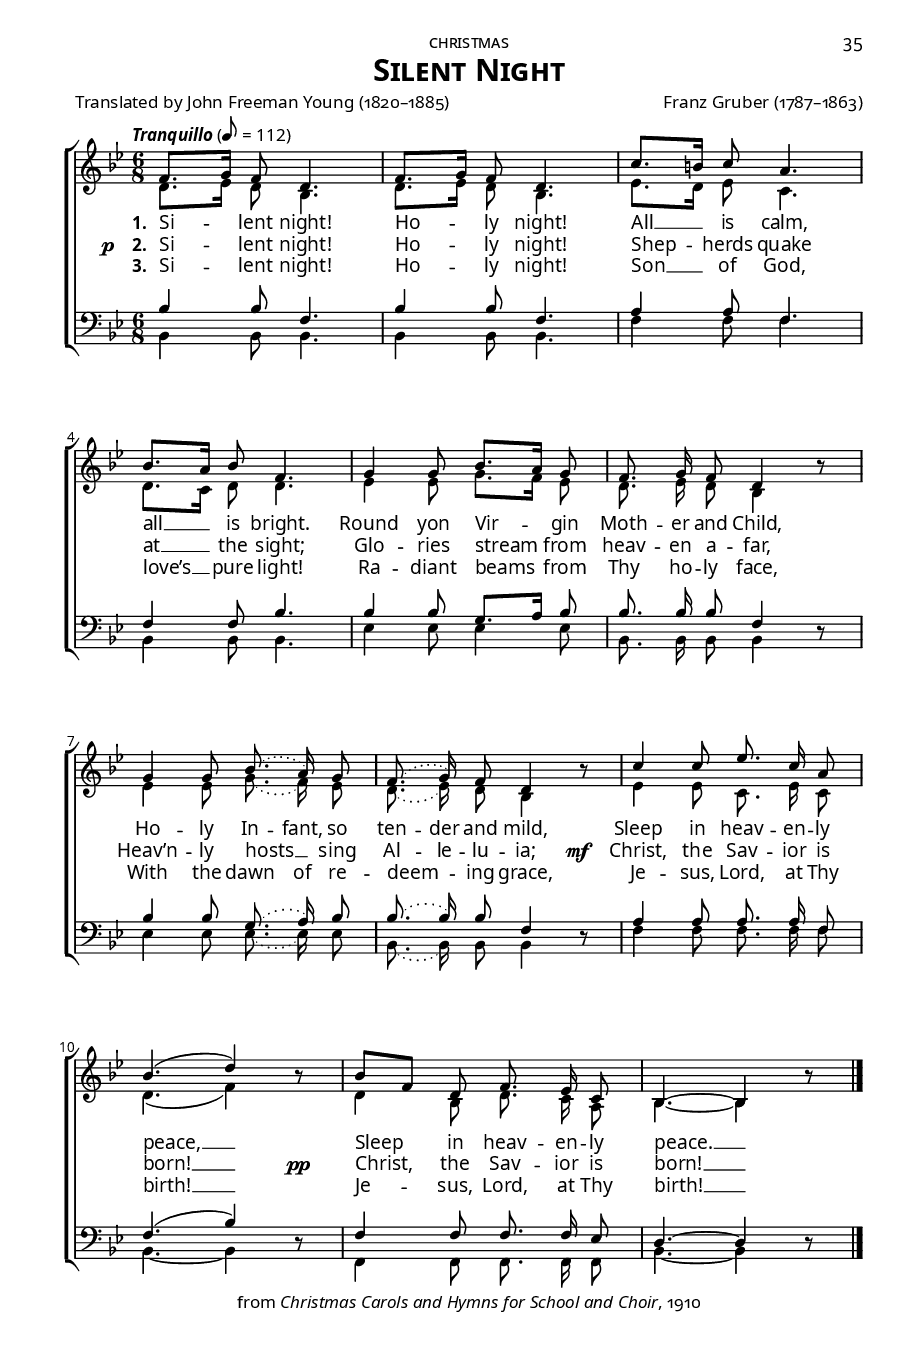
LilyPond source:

\version "2.14.2"
\include "util.ly"
\header {
  title = \markup{\override #'(font-name . "Garamond Premier Pro Semibold"){ \abs-fontsize #15 \smallCapsOldStyle"Silent Night"}}
  poet = \markup\oldStyleNum"Translated by John Freeman Young (1820–1885)"
  composer = \markup\oldStyleNum"Franz Gruber (1787–1863)"
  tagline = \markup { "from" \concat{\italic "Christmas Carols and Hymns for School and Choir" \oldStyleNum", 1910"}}
}
\paper {
  paper-height = 9\in
  paper-width = 6\in
  indent = 0\in
  %system-system-spacing = #'((basic-distance . 10) (padding . 0))
  %system-system-spacing =
  %  #'((basic-distance . 0)
  %     (minimum-distance . 0)
  %     (padding . -0.35)
  %     (stretchability . 100))
  ragged-last-bottom = ##f
  ragged-bottom = ##f
  two-sided = ##t
  inner-margin = 0.5\in
  outer-margin = 0.25\in
  top-margin = 0.25\in
  bottom-margin = 0.25\in
  first-page-number = #035
  print-first-page-number = ##t
  headerLine = \markup{\override #'(font-name . "Garamond Premier Pro") \smallCapsOldStyle"christmas"}
  oddHeaderMarkup = \markup\fill-line{
     \override #'(font-name . "Garamond Premier Pro")\abs-fontsize #8.5
     \combine 
        \fill-line{"" \on-the-fly #print-page-number-check-first
        \oldStylePageNum""
        }
        \fill-line{\headerLine}
  }
  evenHeaderMarkup = \markup {
     \override #'(font-name . "Garamond Premier Pro")\abs-fontsize #8.5
     \combine
        \on-the-fly #print-page-number-check-first
        \oldStylePageNum""
        \fill-line{\headerLine}
  }
}
#(set-global-staff-size 15) \paper{ #(define fonts (make-pango-font-tree "GoudyOlSt BT" "Garamond Premier Pro" "Garamond Premier Pro" (/ 15 20))) }
global = {
  \key bes \major
  \time 6/8
  \autoBeamOff
  \override DynamicLineSpanner #'staff-padding = #0.0
  \override DynamicLineSpanner #'Y-extent = #'(-1 . 1)
}

sopMusic = \relative c' {
  \tempo \markup\italic"Tranquillo" 8 = 112
  f8.[ g16] f8 d4. |
  f8.[ g16] f8 d4. |
  c'8.[ b16] c8 a4. | \break
  bes8.[ a16] bes8 f4. |
  
  g4 g8 bes8.[ a16] g8 |
  f8.\noBeam g16\noBeam f8 d4 bes'8\rest | \break
  \slurDotted g4 g8\noBeam bes8.\noBeam( a16\noBeam) g8 |
  f8.\noBeam( g16\noBeam) f8 d4 bes'8\rest |
  
  \slurSolid c4 c8\noBeam ees8.\noBeam c16\noBeam a8 | \break
  bes4.( d4) bes8\rest |
  bes8[ f] d8 f8.\noBeam ees16\noBeam c8 |
  bes4.~bes4 bes'8\rest \bar "|."
}
sopWords = \lyricmode {
  
}

altoMusic = \relative c' {
  d8.[ ees16] d8 bes4. |
  d8.[ ees16] d8 bes4. |
  ees8.[ d16] ees8 c4. |
  d8.[ c16] d8 d4. |
  
  ees4 ees8 g8.[ f16] ees8 |
  d8.\noBeam ees16\noBeam d8\noBeam bes4 s8 |
  \slurDotted ees4 ees8\noBeam g8.\noBeam( f16\noBeam) ees8 |
  d8.\noBeam( ees16\noBeam) d8 bes4 s8 |
  
  \slurSolid ees4 ees8 c8.\noBeam ees16\noBeam c8 |
  d4.( f4) s8 |
  d4 bes8 d8.\noBeam c16\noBeam a8 |
  bes4.~ bes4 s8 \bar "|."
}
altoWords = \lyricmode {
  \set stanza = #"1. "
  \set ignoreMelismata = ##t
  Si -- _ lent night!
  Ho -- _ ly night!
  All __ _ is calm,
  all __ _ is bright.
  Round yon Vir -- _ gin
  Moth -- er and Child,
  Ho -- ly In -- fant, so ten -- der and mild,
  Sleep in heav -- en -- ly peace, __ _
  Sleep _ in heav -- en -- ly peace. __ _
}
altoWordsII = {
  \set stanza = \markup\concat{\dynamic"p   " "2. "}
  \lyricmode {
    \set ignoreMelismata = ##t
    Si -- _ lent night!  Ho -- _ ly night!
    Shep -- _ herds quake at __ _ the sight;
    Glo -- ries stream _ from heav -- en a -- far,
    Heav’n -- ly hosts __ _ sing Al -- le -- lu -- ia;
  }
  \set stanza = \markup\dynamic"mf  "
  \lyricmode {
    Christ, the Sav -- ior is born! __ _
  }
  \set stanza = \markup\dynamic"pp      "
  \lyricmode {
    Christ, _ the Sav -- ior is born! __ _
  }
}
altoWordsIII = \lyricmode {
  \set stanza = #"3. "
  \set ignoreMelismata = ##t
  Si -- _ lent night!  Ho -- _ ly night!
  Son __ _ of God, love’s __ _ pure light!
  Ra -- diant beams _ from Thy ho -- ly face,
  With the dawn of re -- deem -- _ ing grace,
  Je -- sus, Lord, at Thy birth! __ _
  Je -- _ sus, Lord, at Thy birth! __ _
}
altoWordsIV = \lyricmode {
\set ignoreMelismata = ##t
%\markup\italic 
}

tenorMusic = \relative c' {
  bes4 bes8 f4. |
  bes4 bes8 f4. |
  a4 a8 f4. |
  f4 f8 bes4. |
  
  bes4 bes8 g8.[ a16] bes8 |
  bes8.\noBeam bes16\noBeam bes8 f4 s8 |
  \slurDotted bes4 bes8 g8.\noBeam( a16\noBeam) bes8 |
  bes8.\noBeam( bes16\noBeam) bes8 f4 s8 |
  
  a4 a8\noBeam a8.\noBeam a16\noBeam f8 |
  \slurSolid f4.( bes4) s8 |
  f4 f8\noBeam f8.\noBeam f16\noBeam ees8 |
  d4.~d4 s8 \bar "|."
}
tenorWords = \lyricmode {

}

bassMusic = \relative c {
  bes4 bes8 bes4. |
  bes4 bes8 bes4. |
  f'4 f8 f4. |
  bes,4 bes8 bes4. |
  
  ees4 ees8 ees4 ees8 |
  bes8.\noBeam bes16\noBeam bes8\noBeam bes4 d8\rest |
  \slurDotted ees4 ees8\noBeam ees8.\noBeam( ees16\noBeam) ees8 |
  bes8.\noBeam( bes16\noBeam) bes8 bes4 d8\rest |
  
  f4 f8\noBeam f8.\noBeam f16\noBeam f8 |
  bes,4.~ bes4 d8\rest |
  f,4 f8\noBeam f8.\noBeam f16\noBeam f8 |
  bes4.~ bes4 d8\rest \bar "|."
}
bassWords = \lyricmode {

}

\score {
  <<
   \new ChoirStaff <<
%    \new Lyrics = sopranos \with { \override VerticalAxisGroup #'nonstaff-relatedstaff-spacing = #'((basic-distance . 1)) }
    \new Staff = women <<
      \new Voice = "sopranos" { \voiceOne << \global \sopMusic >> }
      \new Voice = "altos" { \voiceTwo << \global \altoMusic >> }
    >>
    \new Lyrics \with { alignAboveContext = #"women" } \lyricsto "sopranos" \sopWords
    \new Lyrics = "altosIV"  \with { alignBelowContext = #"women" } \lyricsto "sopranos" \altoWordsIV
    \new Lyrics = "altosIII"  \with { alignBelowContext = #"women" } \lyricsto "sopranos" \altoWordsIII
    \new Lyrics = "altosII"  \with { alignBelowContext = #"women" } \lyricsto "sopranos" \altoWordsII
    \new Lyrics = "altos"  \with { alignBelowContext = #"women" } \lyricsto "sopranos" \altoWords
   \new Staff = men <<
      \clef bass
      \new Voice = "tenors" { \voiceOne << \global \tenorMusic >> }
      \new Voice = "basses" { \voiceTwo << \global \bassMusic >> }
    >>
    \new Lyrics \with { alignAboveContext = #"men" \override VerticalAxisGroup #'nonstaff-relatedstaff-spacing = #'((basic-distance . 1)) } \lyricsto "tenors" \tenorWords
    \new Lyrics \with { alignBelowContext = #"men" \override VerticalAxisGroup #'nonstaff-relatedstaff-spacing = #'((basic-distance . 1)) } \lyricsto "basses" \bassWords
  >>
%    \new PianoStaff << \new Staff { \new Voice { \pianoRH } } \new Staff { \clef "bass" \pianoLH } >>
  >>
  \layout {
    \context {
      \Score
      %\override SpacingSpanner #'base-shortest-duration = #(ly:make-moment 1 8)
      %\override SpacingSpanner #'common-shortest-duration = #(ly:make-moment 1 4)
    }
    \context {
      % Remove all empty staves
      % \Staff \RemoveEmptyStaves \override VerticalAxisGroup #'remove-first = ##t
    }
  }
  \midi {
    %\tempo 4 = 90
    \set Staff.midiInstrument = "flute"
  
    \context {
      \Voice
      \remove "Dynamic_performer"
    }
  }
}
